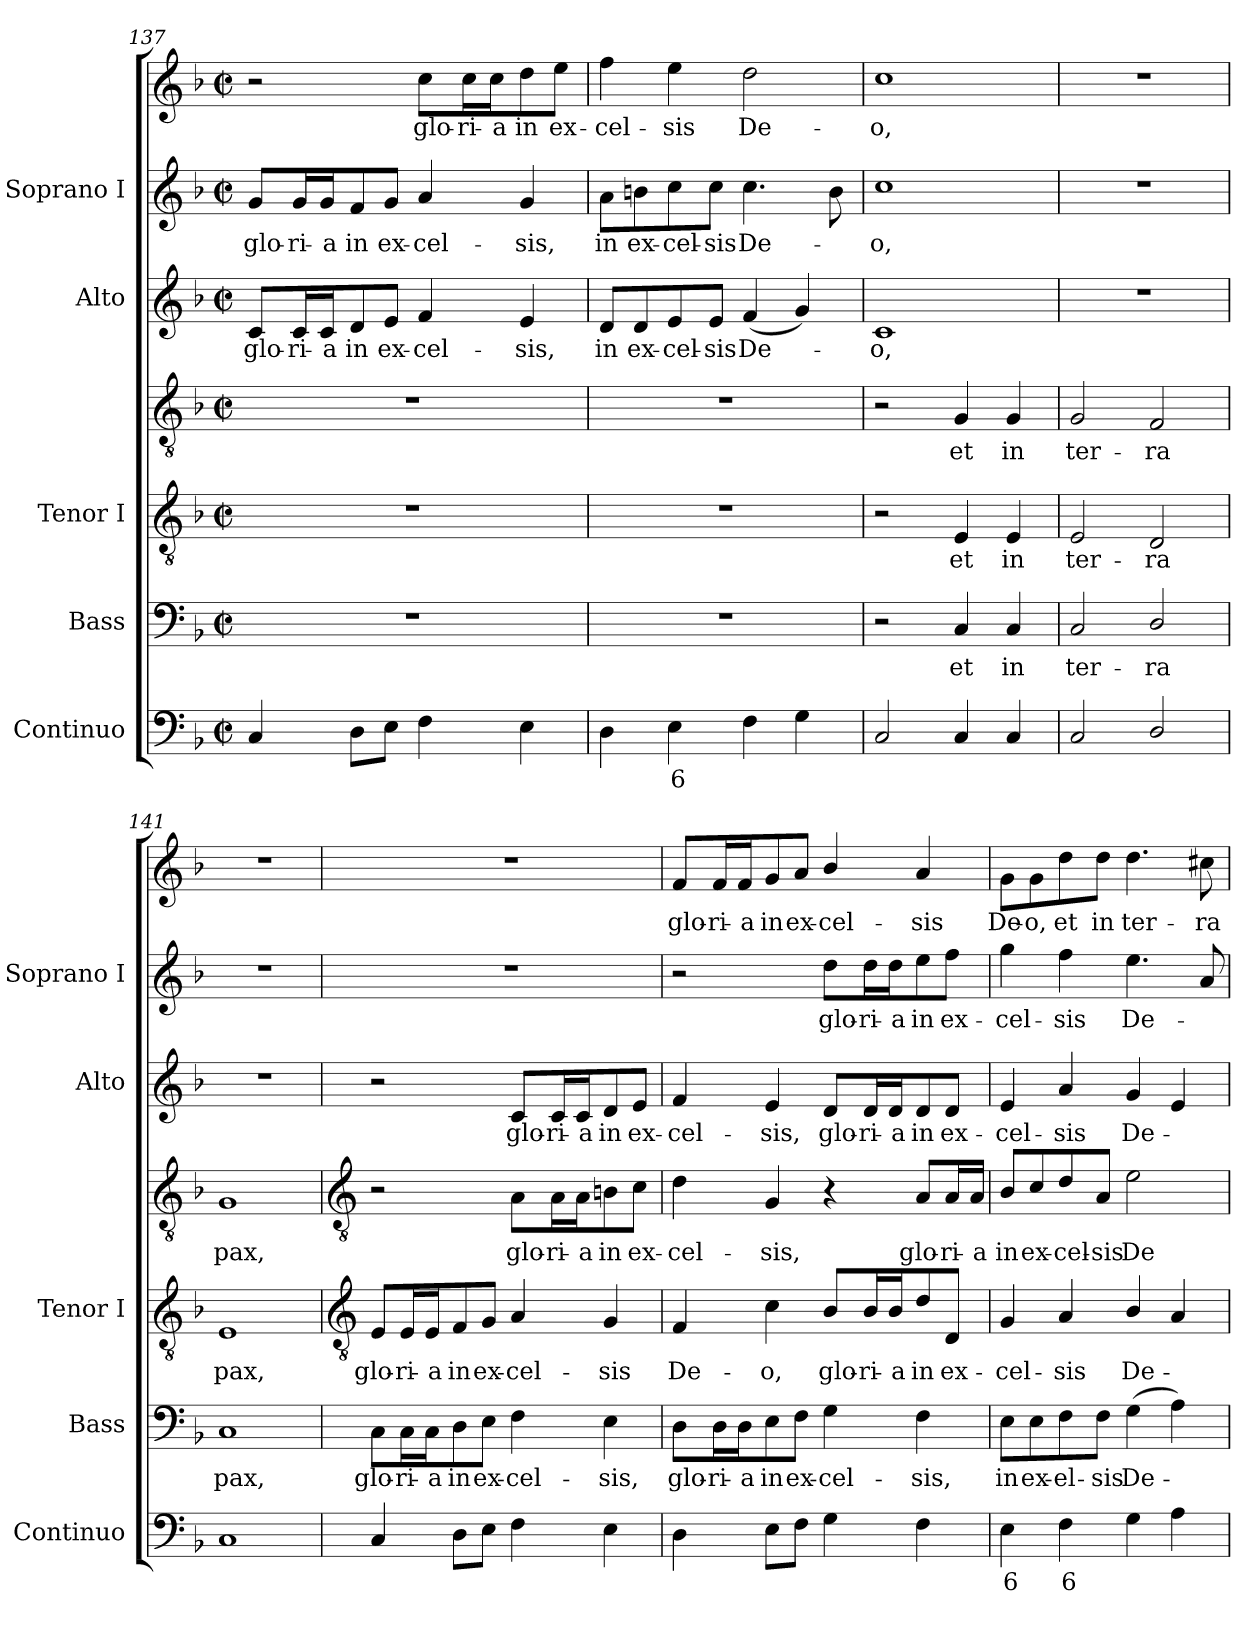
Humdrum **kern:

**kern	**text	**kern	**text	**kern	**text	**kern	**text	**kern	**text	**kern	**text	**kern	**text
*part5	*part5	*part4	*part4	*part3	*part3	*part3	*part3	*part2	*part2	*part1	*part1	*part1	*part1
*staff7	*staff7	*staff6	*staff6	*staff5	*staff5	*staff4	*staff4	*staff3	*staff3	*staff2	*staff2	*staff1	*staff1
*I"Continuo	*	*I"Bass	*	*I"Tenor I	*	*	*	*I"Alto	*	*I"Soprano I	*	*	*
*I'Continuo	*	*I'Bass	*	*I'Tenor I	*	*	*	*I'Alto	*	*I'Soprano I	*	*	*
*clefF4	*	*clefF4	*	*clefGv2	*	*clefGv2	*	*clefG2	*	*clefG2	*	*clefG2	*
*k[b-]	*	*k[b-]	*	*k[b-]	*	*k[b-]	*	*k[b-]	*	*k[b-]	*	*k[b-]	*
*F:	*	*F:	*	*F:	*	*F:	*	*F:	*	*F:	*	*F:	*
*M2/2	*	*M2/2	*	*M2/2	*	*M2/2	*	*M2/2	*	*M2/2	*	*M2/2	*
*met(c|)	*	*met(c|)	*	*met(c|)	*	*met(c|)	*	*met(c|)	*	*met(c|)	*	*met(c|)	*
=137	=137	=137	=137	=137	=137	=137	=137	=137	=137	=137	=137	=137	=137
!	!	!	!	!	!	!	!	!	!LO:LY:b	!	!LO:LY:b	!	!
4C	.	1r	.	1r	.	1r	.	8c/L	glo-	8g/L	-glo-	2r	.
!	!	!	!	!	!	!	!	!	!LO:LY:b	!	!LO:LY:b	!	!
.	.	.	.	.	.	.	.	16c/L	-ri-	16g/L	-ri-	.	.
!	!	!	!	!	!	!	!	!	!LO:LY:b	!	!LO:LY:b	!	!
.	.	.	.	.	.	.	.	16c/J	-a	16g/J	-a	.	.
!	!	!	!	!	!	!	!	!	!LO:LY:b	!	!LO:LY:b	!	!
8DL	.	.	.	.	.	.	.	8d/	in	8f/	in	.	.
!	!	!	!	!	!	!	!	!	!LO:LY:b	!	!LO:LY:b	!	!
8EJ	.	.	.	.	.	.	.	8e/J	ex-	8g/J	ex-	.	.
!	!	!	!	!	!	!	!	!	!LO:LY:b	!	!LO:LY:b	!	!LO:LY:b
4F	.	.	.	.	.	.	.	4f	-cel-	4a	-cel-	8cc\L	glo-
!	!	!	!	!	!	!	!	!	!	!	!	!	!LO:LY:b
.	.	.	.	.	.	.	.	.	.	.	.	16cc\L	-ri-
!	!	!	!	!	!	!	!	!	!	!	!	!	!LO:LY:b
.	.	.	.	.	.	.	.	.	.	.	.	16cc\J	-a
!	!	!	!	!	!	!	!	!	!LO:LY:b	!	!LO:LY:b	!	!LO:LY:b
4E	.	.	.	.	.	.	.	4e	-sis,	4g	-sis,	8dd\	in
!	!	!	!	!	!	!	!	!	!	!	!	!	!LO:LY:b
.	.	.	.	.	.	.	.	.	.	.	.	8ee\J	ex-
=138	=138	=138	=138	=138	=138	=138	=138	=138	=138	=138	=138	=138	=138
!	!	!	!	!	!	!	!	!	!LO:LY:b	!	!LO:LY:b	!	!LO:LY:b
4D	.	1r	.	1r	.	1r	.	8d/L	in	8a\L	-in	4ff	cel-
!	!	!	!	!	!	!	!	!	!LO:LY:b	!	!LO:LY:b	!	!
.	.	.	.	.	.	.	.	8d/	ex-	8bn\	ex-	.	.
!	!LO:LY:b	!	!	!	!	!	!	!	!LO:LY:b	!	!LO:LY:b	!	!LO:LY:b
4E	6	.	.	.	.	.	.	8e/	-cel-	8cc\	-cel-	4ee	-sis
!	!	!	!	!	!	!	!	!	!LO:LY:b	!	!LO:LY:b	!	!
.	.	.	.	.	.	.	.	8e/J	-sis	8cc\J	-sis	.	.
!	!	!	!	!	!	!	!	!	!LO:LY:b	!	!LO:LY:b	!	!LO:LY:b
4F	.	.	.	.	.	.	.	(<4f	De-	4.cc	De-	2dd	De-
4G	.	.	.	.	.	.	.	4g)	.	.	.	.	.
.	.	.	.	.	.	.	.	.	.	8b	.	.	.
=139	=139	=139	=139	=139	=139	=139	=139	=139	=139	=139	=139	=139	=139
!	!	!	!	!	!	!	!	!	!LO:LY:b	!	!LO:LY:b	!	!LO:LY:b
2C	.	2r	.	2r	.	2r	.	1c	o,	1cc	o,	1cc	o,
!	!	!	!LO:LY:b	!	!LO:LY:b	!	!LO:LY:b	!	!	!	!	!	!
4C	.	4C	et	4E	et	4G	et	.	.	.	.	.	.
!	!	!	!LO:LY:b	!	!LO:LY:b	!	!LO:LY:b	!	!	!	!	!	!
4C	.	4C	in	4E	in	4G	in	.	.	.	.	.	.
=140	=140	=140	=140	=140	=140	=140	=140	=140	=140	=140	=140	=140	=140
!	!	!	!LO:LY:b	!	!LO:LY:b	!	!LO:LY:b	!	!	!	!	!	!
2C	.	2C	ter-	2E	ter-	2G	ter-	1r	.	1r	.	1r	.
!	!	!	!LO:LY:b	!	!LO:LY:b	!	!LO:LY:b	!	!	!	!	!	!
2D/	.	2D/	-ra	2D	-ra	2F	-ra	.	.	.	.	.	.
=141	=141	=141	=141	=141	=141	=141	=141	=141	=141	=141	=141	=141	=141
!	!	!	!LO:LY:b	!	!LO:LY:b	!	!LO:LY:b	!	!	!	!	!	!
1C	.	1C	pax,	1E	pax,	1G	pax,	1r	.	1r	.	1r	.
!!LO:LB:g=z
=142	=142	=142	=142	=142	=142	=142	=142	=142	=142	=142	=142	=142	=142
*	*	*	*	*clefGv2	*	*clefGv2	*	*	*	*	*	*	*
!	!	!	!LO:LY:b	!	!LO:LY:b	!	!	!	!	!	!	!	!
4C	.	8C\L	glo-	8E/L	-glo-	2r	.	2r	.	1r	.	1r	.
!	!	!	!LO:LY:b	!	!LO:LY:b	!	!	!	!	!	!	!	!
.	.	16C\L	-ri-	16E/L	-ri-	.	.	.	.	.	.	.	.
!	!	!	!LO:LY:b	!	!LO:LY:b	!	!	!	!	!	!	!	!
.	.	16C\J	-a	16E/J	-a	.	.	.	.	.	.	.	.
!	!	!	!LO:LY:b	!	!LO:LY:b	!	!	!	!	!	!	!	!
8DL	.	8D\	in	8F/	in	.	.	.	.	.	.	.	.
!	!	!	!LO:LY:b	!	!LO:LY:b	!	!	!	!	!	!	!	!
8EJ	.	8E\J	ex-	8G/J	ex-	.	.	.	.	.	.	.	.
!	!	!	!LO:LY:b	!	!LO:LY:b	!	!LO:LY:b	!	!LO:LY:b	!	!	!	!
4F	.	4F	-cel-	4A	-cel-	8A\L	glo-	8c/L	glo-	.	.	.	.
!	!	!	!	!	!	!	!LO:LY:b	!	!LO:LY:b	!	!	!	!
.	.	.	.	.	.	16A\L	-ri-	16c/L	-ri-	.	.	.	.
!	!	!	!	!	!	!	!LO:LY:b	!	!LO:LY:b	!	!	!	!
.	.	.	.	.	.	16A\J	-a	16c/J	-a	.	.	.	.
!	!	!	!LO:LY:b	!	!LO:LY:b	!	!LO:LY:b	!	!LO:LY:b	!	!	!	!
4E	.	4E	-sis,	4G	-sis	8Bn\	in	8d/	in	.	.	.	.
!	!	!	!	!	!	!	!LO:LY:b	!	!LO:LY:b	!	!	!	!
.	.	.	.	.	.	8c\J	ex-	8e/J	ex-	.	.	.	.
=143	=143	=143	=143	=143	=143	=143	=143	=143	=143	=143	=143	=143	=143
!	!	!	!LO:LY:b	!	!LO:LY:b	!	!LO:LY:b	!	!LO:LY:b	!	!	!	!LO:LY:b
4D	.	8D\L	glo-	4F	De-	4d	cel-	4f	-cel-	2r	.	8f/L	glo-
!	!	!	!LO:LY:b	!	!	!	!	!	!	!	!	!	!LO:LY:b
.	.	16D\L	-ri-	.	.	.	.	.	.	.	.	16f/L	-ri-
!	!	!	!LO:LY:b	!	!	!	!	!	!	!	!	!	!LO:LY:b
.	.	16D\J	-a	.	.	.	.	.	.	.	.	16f/J	-a
!	!	!	!LO:LY:b	!	!LO:LY:b	!	!LO:LY:b	!	!LO:LY:b	!	!	!	!LO:LY:b
8EL	.	8E\	in	4c	-o,	4G	-sis,	4e	-sis,	.	.	8g/	in
!	!	!	!LO:LY:b	!	!	!	!	!	!	!	!	!	!LO:LY:b
8FJ	.	8F\J	ex-	.	.	.	.	.	.	.	.	8a/J	ex-
!	!	!	!LO:LY:b	!	!LO:LY:b	!	!	!	!LO:LY:b	!	!LO:LY:b	!	!LO:LY:b
4G	.	4G	-cel-	8B-/L	glo-	4r	.	8d/L	glo-	8dd\L	glo-	4b-/	-cel-
!	!	!	!	!	!LO:LY:b	!	!	!	!LO:LY:b	!	!LO:LY:b	!	!
.	.	.	.	16B-/L	-ri-	.	.	16d/L	-ri-	16dd\L	-ri-	.	.
!	!	!	!	!	!LO:LY:b	!	!	!	!LO:LY:b	!	!LO:LY:b	!	!
.	.	.	.	16B-/J	-a	.	.	16d/J	-a	16dd\J	-a	.	.
!	!	!	!LO:LY:b	!	!LO:LY:b	!	!LO:LY:b	!	!LO:LY:b	!	!LO:LY:b	!	!LO:LY:b
4F	.	4F	-sis,	8d/	in	8A/L	glo-	8d/	in	8ee\	in	4a	-sis
!	!	!	!	!	!LO:LY:b	!	!LO:LY:b	!	!LO:LY:b	!	!LO:LY:b	!	!
.	.	.	.	8D/J	ex-	16A/L	-ri-	8d/J	ex-	8ff\J	ex-	.	.
!	!	!	!	!	!	!	!LO:LY:b	!	!	!	!	!	!
.	.	.	.	.	.	16A/JJ	-a	.	.	.	.	.	.
=144	=144	=144	=144	=144	=144	=144	=144	=144	=144	=144	=144	=144	=144
!	!LO:LY:b	!	!LO:LY:b	!	!LO:LY:b	!	!LO:LY:b	!	!LO:LY:b	!	!LO:LY:b	!	!LO:LY:b
4E	6	8E\L	in	4G	-cel-	8B-/L	-in	4e	-cel-	4gg	cel-	8g\L	-De-
!	!	!	!LO:LY:b	!	!	!	!LO:LY:b	!	!	!	!	!	!LO:LY:b
.	.	8E\	ex-	.	.	8c/	ex-	.	.	.	.	8g\	-o,
!	!LO:LY:b	!	!LO:LY:b	!	!LO:LY:b	!	!LO:LY:b	!	!LO:LY:b	!	!LO:LY:b	!	!LO:LY:b
4F	6	8F\	-el-	4A	-sis	8d/	-cel-	4a	-sis	4ff	-sis	8dd\	et
!	!	!	!LO:LY:b	!	!	!	!LO:LY:b	!	!	!	!	!	!LO:LY:b
.	.	8F\J	-sis	.	.	8A/J	-sis	.	.	.	.	8dd\J	in
!	!	!	!LO:LY:b	!	!LO:LY:b	!	!LO:LY:b	!	!LO:LY:b	!	!LO:LY:b	!	!LO:LY:b
4G	.	(>4G	De-	4B-/	De-	2e	De-	4g	De-	4.ee	De-	4.dd	ter-
4A	.	4A)	.	4A	.	.	.	4e	.	.	.	.	.
!	!	!	!	!	!	!	!	!	!	!	!	!	!LO:LY:b
.	.	.	.	.	.	.	.	.	.	8a	.	8cc#X	-ra
=	=	=	=	=	=	=	=	=	=	=	=	=	=
*-	*-	*-	*-	*-	*-	*-	*-	*-	*-	*-	*-	*-	*-
